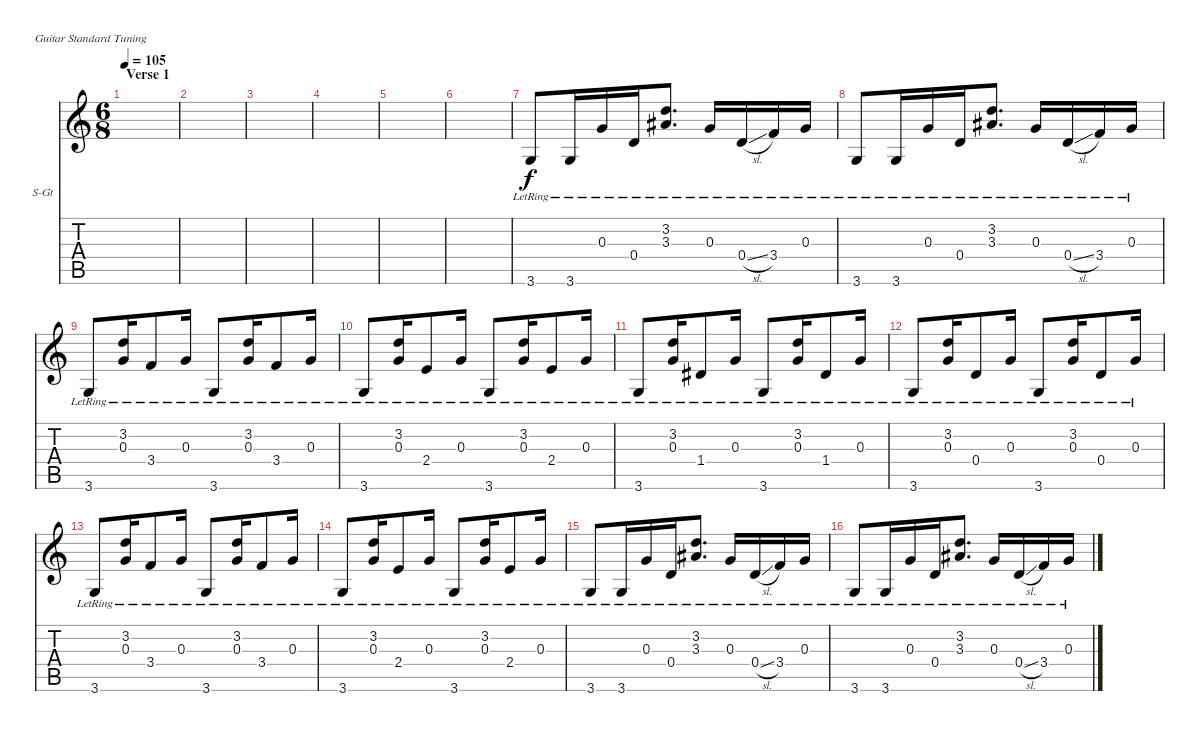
\defaultSystemsLayout 4
\bracketExtendMode nobrackets
\firstSystemTrackNameOrientation horizontal
\otherSystemsTrackNameOrientation horizontal
\track ("Steel Guitar" "S-Gt") {instrument acousticguitarsteel}
\staff {score tabs}
\tuning (E4 B3 G3 D3 A2 E2)
\ts (6 8)
\section ("" "Verse 1")
\tempo 105
\clef g2
\scale
0.333333
\ks c
|
\scale
0.333333 |
\scale
0.333333 |
\scale
0.333333 |
\scale
0.333333 |
\scale
0.333333 |
\scale
0.333333 3.6{lr}.8 3.6{lr}.16 0.3{lr}.16 0.4{lr}.16 (3.2{lr} 3.3{lr}).8{d} 0.3{lr}.16 0.4{sl lr}.16 3.4{lr}.16 0.3{lr}.16 |
\scale
0.333333 3.6{lr}.8 3.6{lr}.16 0.3{lr}.16 0.4{lr}.16 (3.2{lr} 3.3{lr}).8{d} 0.3{lr}.16 0.4{sl lr}.16 3.4{lr}.16 0.3{lr}.16 |
\scale
0.333333 3.6{lr}.8 (3.2{lr} 0.3{lr}).16 3.4{lr}.8 0.3{lr}.16 3.6{lr}.8 (3.2{lr} 0.3{lr}).16 3.4{lr}.8 0.3{lr}.16 |
\scale
0.333333 3.6{lr}.8 (3.2{lr} 0.3{lr}).16 2.4{lr}.8 0.3{lr}.16 3.6{lr}.8 (3.2{lr} 0.3{lr}).16 2.4{lr}.8 0.3{lr}.16 |
\scale
0.333333 3.6{lr}.8 (3.2{lr} 0.3{lr}).16 1.4{lr}.8 0.3{lr}.16 3.6{lr}.8 (3.2{lr} 0.3{lr}).16 1.4{lr}.8 0.3{lr}.16 |
\scale
0.333333 3.6{lr}.8 (3.2{lr} 0.3{lr}).16 0.4{lr}.8 0.3{lr}.16 3.6{lr}.8 (3.2{lr} 0.3{lr}).16 0.4{lr}.8 0.3{lr}.16 |
\scale
0.333333 3.6{lr}.8 (3.2{lr} 0.3{lr}).16 3.4{lr}.8 0.3{lr}.16 3.6{lr}.8 (3.2{lr} 0.3{lr}).16 3.4{lr}.8 0.3{lr}.16 |
\scale
0.333333 3.6{lr}.8 (3.2{lr} 0.3{lr}).16 2.4{lr}.8 0.3{lr}.16 3.6{lr}.8 (3.2{lr} 0.3{lr}).16 2.4{lr}.8 0.3{lr}.16 |
\scale
0.333333 3.6{lr}.8 3.6{lr}.16 0.3{lr}.16 0.4{lr}.16 (3.2{lr} 3.3{lr}).8{d} 0.3{lr}.16 0.4{sl lr}.16 3.4{lr}.16 0.3{lr}.16 |
\scale
0.333333 3.6{lr}.8 3.6{lr}.16 0.3{lr}.16 0.4{lr}.16 (3.2{lr} 3.3{lr}).8{d} 0.3{lr}.16 0.4{sl lr}.16 3.4{lr}.16 0.3{lr}.16
